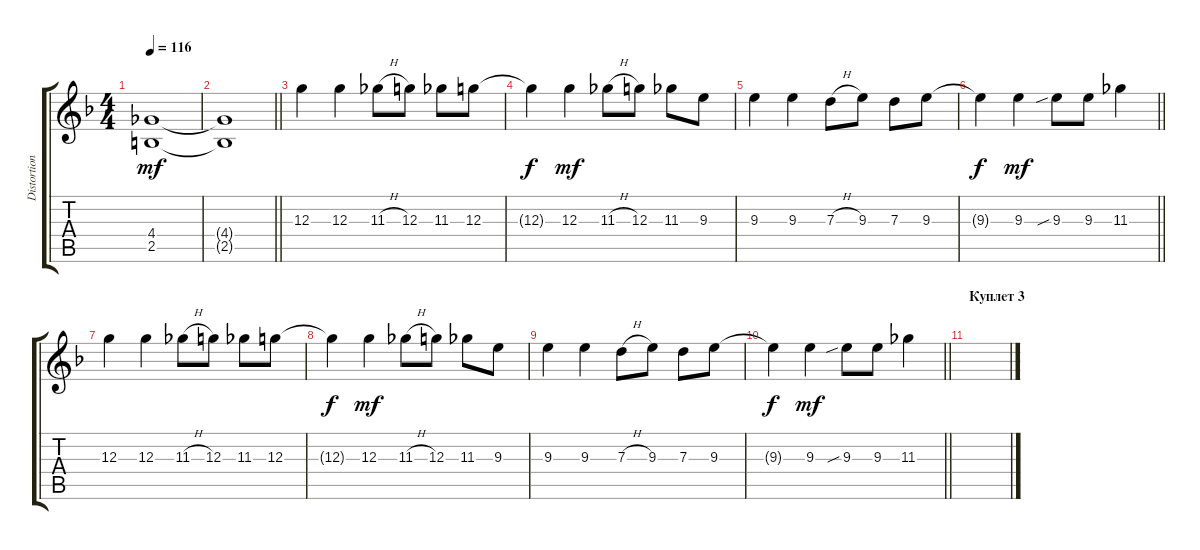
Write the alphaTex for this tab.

\track ("Distortion" "Distortion") {instrument overdrivenguitar}
\staff {score tabs}
\tuning (E4 B3 G3 D3 A2 E2) {hide}
\ts (4 4)
\tempo 116
\clef g2
\ks dminor
(4.4 2.5).1{dy mf} |
\barLineRight lightlight
(4.4{t} 2.5{t}).1 |
12.3.4 12.3.4 11.3{h}.8 12.3.8 11.3.8 12.3.8 |
12.3{t}.4{dy f} 12.3.4{dy mf} 11.3{h}.8 12.3.8 11.3.8 9.3.8 |
9.3.4 9.3.4 7.3{h}.8 9.3.8 7.3.8 9.3.8 |
\barLineRight lightlight
9.3{t}.4{dy f} 9.3.4{dy mf} 9.3{sib}.8 9.3.8 11.3.4 |
12.3.4 12.3.4 11.3{h}.8 12.3.8 11.3.8 12.3.8 |
12.3{t}.4{dy f} 12.3.4{dy mf} 11.3{h}.8 12.3.8 11.3.8 9.3.8 |
9.3.4 9.3.4 7.3{h}.8 9.3.8 7.3.8 9.3.8 |
\barLineRight lightlight
9.3{t}.4{dy f} 9.3.4{dy mf} 9.3{sib}.8 9.3.8 11.3.4 |
\section ("" "Куплет 3")
